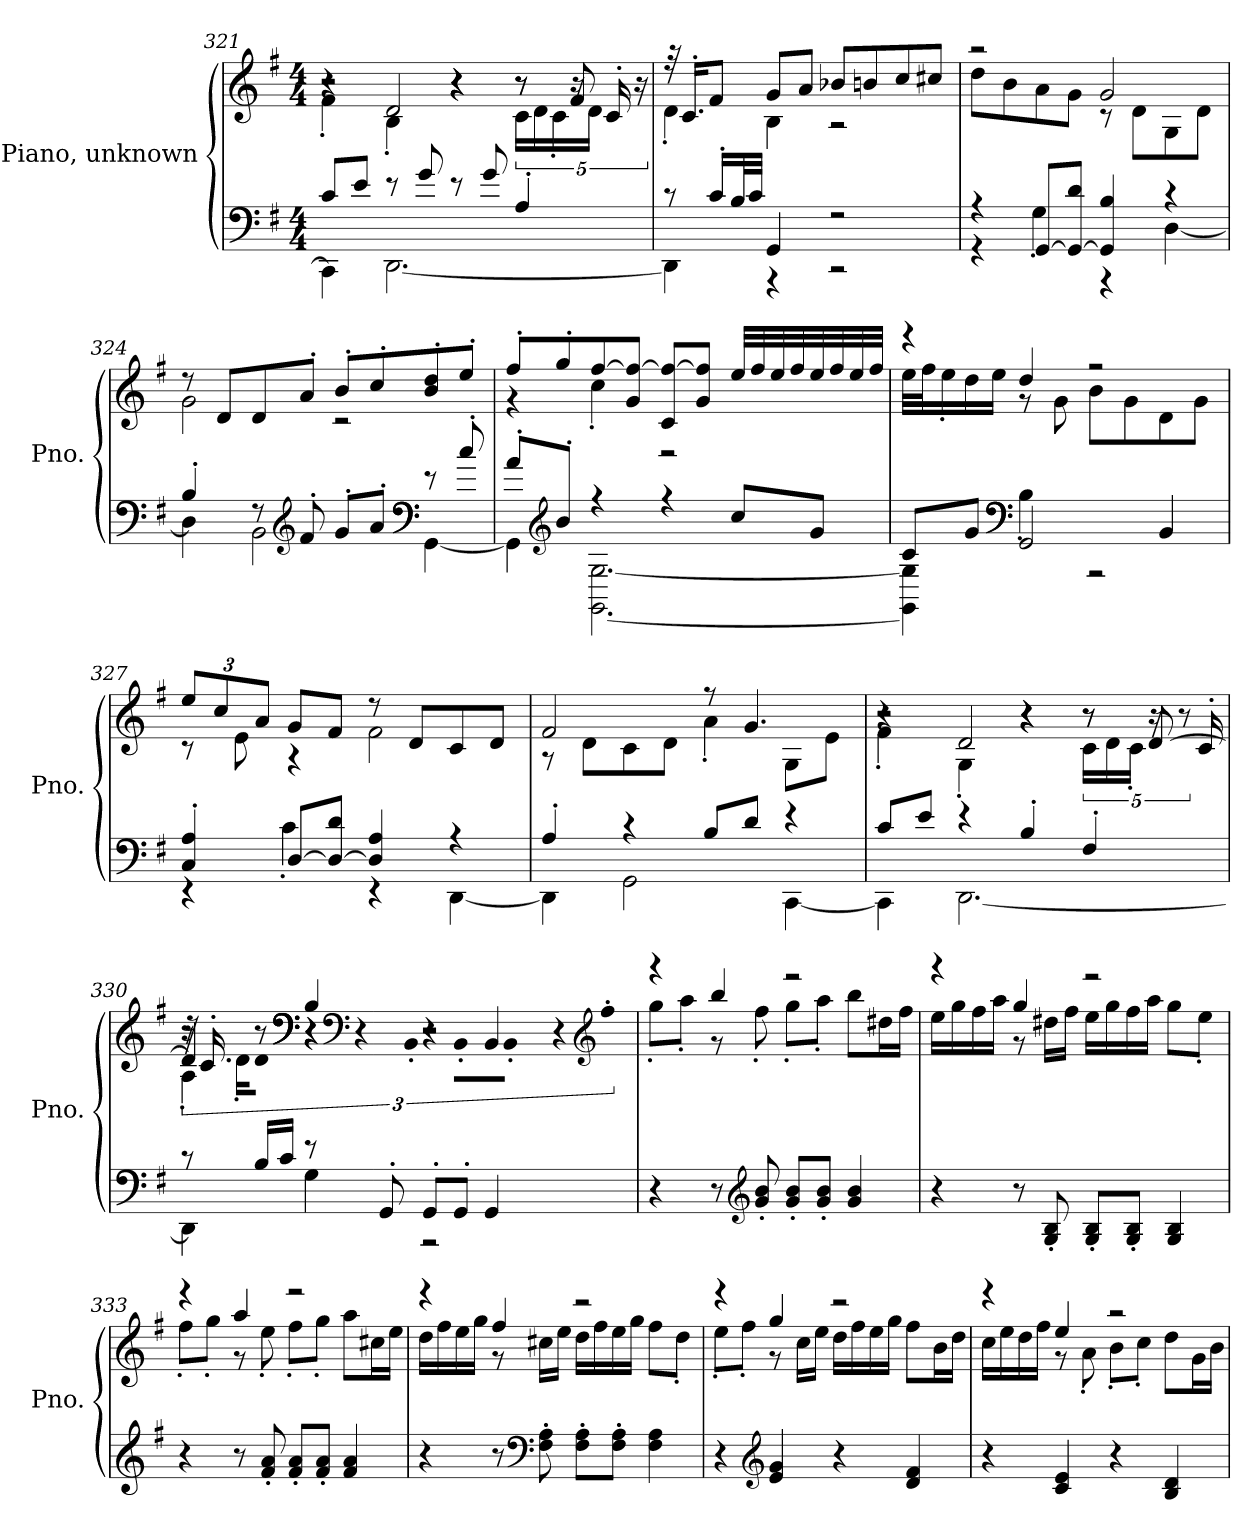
**kern	**kern
*part1	*part1
*staff2	*staff1
*I"Piano, unknown	*
*I'Pno.	*
*clefF4	*clefG2
*k[f#]	*k[f#]
*M4/4	*M4/4
=321	=321
*^	*^
*	*	*	*^
8c/L	4CC\]	2r	4f#'\	4r
8e/J	.	.	.	.
8r	[2.DD\	.	4B'\	2d/
8g/	.	.	.	.
8r	.	4r	4r	.
8g/	.	.	.	.
4A'/	.	8r	20c\LL	8r
.	.	.	20d\	.
.	.	.	20c'\	.
.	.	8f#/	.	16r
.	.	.	20d\JJ	.
.	.	.	.	16c'/
.	.	.	20r	.
*	*	*	*v	*v
=322	=322	=322	=322
8r	4DD\]	32r	4d'\
.	.	16.c'/KL	.
16c'/LL	.	8f#/J	.
32B/L	.	.	.
32c/JJJ	.	.	.
4GG/	4r	8g/L	4B\
.	.	8a/J	.
2r	2r	8b-X/L	2r
.	.	8bn/	.
.	.	8cc/	.
.	.	8cc#X/J	.
!!LO:PB:g=z	!!
=323	=323	=323	=323
4r	4r	2r	8dd\L
.	.	.	8b\
[8GG/L	4G'\	.	8a\
8GG/_ 8d/J	.	.	8g\J
4GG/] 4B/	4r	2g/	8r
.	.	.	8d\L
4r	[4D\	.	8G\
.	.	.	8d\J
=324	=324	=324	=324
4B'/	4D\]	8r	2g\
.	.	8d/L	.
8r	2BB\	8d/	.
*clefG2	*	*	*
8f#'/	.	8a'/J	.
8g'/L	.	8b'/L	2r
8a'/J	.	8cc'/	.
*clefF4	*	*	*
8r	[4GG\	8b/' 8dd/'	.
8cc'/	.	8ee'/J	.
=325	=325	=325	=325
8a'/L	4GG\]	8ff#'/L	4r
*clefG2	*	*	*
8b'/J	.	8gg'/	.
4r	[2.GG\ [2.G\	[8ff#/	4cc'\
.	.	8g/ 8ff#/_J	.
4r	.	8c/ 8ff#/_L	2r
.	.	8g/ 8ff#/]J	.
8cc/L	.	32ee/LLL	.
.	.	32ff#/	.
.	.	32ee/	.
.	.	32ff#/	.
8g/J	.	32ee/	.
.	.	32ff#/	.
.	.	32ee/	.
.	.	32ff#/JJJ	.
!!LO:LB:g=z	!!
=326	=326	=326	=326
8c/L	4GG\] 4G\]	4r	32ee\LLL
.	.	.	32ff#\J
.	.	.	16ee'\
8g/J	.	.	16dd\
.	.	.	16ee\JJ
*clefF4	*	*	*
2GG/	4B'\	4dd/	8r
.	.	.	8g\
.	2r	2r	8b\L
.	.	.	8g\
4BB/	.	.	8d\
.	.	.	8g\J
=327	=327	=327	=327
*	*	*Xbrackettup	*
4C/' 4A/'	4r	12ee/L	8r
.	.	12cc/	.
.	.	.	8e\
.	.	12a/J	.
[8D/L	4c'\	8g/L	4r
8D/_ 8d/J	.	8f#/J	.
4D/] 4A/	4r	8r	2f#\
.	.	8d/L	.
4r	[4DD\	8c/	.
.	.	8d/J	.
=328	=328	=328	=328
4A'/	4DD\]	2f#/	8r
.	.	.	8d\L
4r	2GG\	.	8c\
.	.	.	8d\J
8B/L	.	8r	4a'\
8d/J	.	4.g/	.
4r	[4CC\	.	8G\L
.	.	.	8e\J
=329	=329	=329	=329
*	*	*	*^
8c/L	4CC\]	2r	4f#'\	4r
8e/J	.	.	.	.
4r	[2.DD\	.	4G'\	2d/
4B'/	.	4r	4r	.
*	*	*	*brackettup	*
4F#'/	.	8r	20c\LL	8r
.	.	.	20d\	.
.	.	.	20c'\JJ	.
.	.	[8d/	.	16r
.	.	.	10r	.
.	.	.	.	16c'/
!!LO:LB:g=z
=330	=330	=330	=330	=330
*	*	*	*	*^
8r	4DD\]	4d/]	12r	32r	4A'\
.	.	.	.	16.c'/	.
.	.	.	24d'\KL	.	.
16B/LL	.	.	8d\J	8r	.
16c/JJ	.	.	.	.	.
*	*	*clefF4	*	*	*
8r	4G\	4r	8r	4B/	4r
8GG'/	.	.	8BB'\	.	.
8GG'/L	2r	2r	8BB'\L	4r	2r
8GG'/J	.	.	8BB'\J	.	.
4GG/	.	.	8r	4BB/	.
*	*	*clefG2	*	*	*
.	.	.	8ff#'\	.	.
*v	*v	*	*	*	*
*	*	*v	*v	*v
=331	=331	=331
4r	4r	8gg'\L
.	.	8aa'\J
8r	4bb/	8r
*clefG2	*	*
8g/' 8b/'	.	8ff#'\
8g/' 8b/'L	2r	8gg'\L
8g/' 8b/'J	.	8aa'\J
4g/ 4b/	.	8bb\L
.	.	16dd#X\L
.	.	16ff#\JJ
=332	=332	=332
4r	4r	16ee\LL
.	.	16gg\
.	.	16ff#\
.	.	16aa\JJ
8r	4gg/	8r
8G/' 8B/'	.	16dd#X\LL
.	.	16ff#\JJ
8G/' 8B/'L	2r	16ee\LL
.	.	16gg\
8G/' 8B/'J	.	16ff#\
.	.	16aa\JJ
4G/ 4B/	.	8gg\L
.	.	8ee'\J
!!LO:LB:g=z	!!
=333	=333	=333
4r	4r	8ff#'\L
.	.	8gg'\J
8r	4aa/	8r
8f#/' 8a/'	.	8ee'\
8f#/' 8a/'L	2r	8ff#'\L
8f#/' 8a/'J	.	8gg'\J
4f#/ 4a/	.	8aa\L
.	.	16cc#X\L
.	.	16ee\JJ
=334	=334	=334
4r	4r	16dd\LL
.	.	16ff#\
.	.	16ee\
.	.	16gg\JJ
8r	4ff#/	8r
*clefF4	*	*
8F#\' 8A\'	.	16cc#X\LL
.	.	16ee\JJ
8F#\' 8A\'L	2r	16dd\LL
.	.	16ff#\
8F#\' 8A\'J	.	16ee\
.	.	16gg\JJ
4F#\ 4A\	.	8ff#\L
.	.	8dd'\J
=335	=335	=335
4r	4r	8ee'\L
.	.	8ff#'\J
*clefG2	*	*
4e/ 4g/	4gg/	8r
.	.	16cc\LL
.	.	16ee\JJ
4r	2r	16dd\LL
.	.	16ff#\
.	.	16ee\
.	.	16gg\JJ
4d/ 4f#/	.	8ff#\L
.	.	16b\L
.	.	16dd\JJ
!!LO:LB:g=z	!!
=336	=336	=336
4r	4r	16cc\LL
.	.	16ee\
.	.	16dd\
.	.	16ff#\JJ
4c/ 4e/	4ee/	8r
.	.	8a'\
4r	2r	8b'\L
.	.	8cc'\J
4B/ 4d/	.	8dd\L
.	.	16g\L
.	.	16b\JJ
*	*v	*v
=	=
*-	*-
